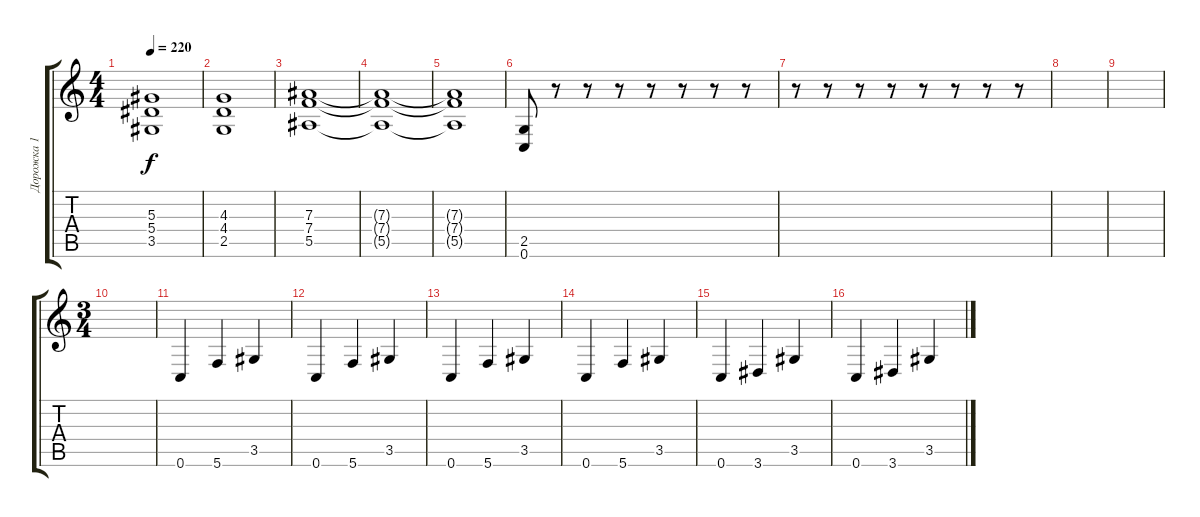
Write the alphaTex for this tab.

\track ("Дорожка 1" "Дорожка 1") {instrument distortionguitar}
\staff {score tabs}
\tuning (C4 G3 Eb3 Bb2 F2 C2) {hide}
\ts (4 4)
\tempo 220
\clef g2
\ks c
(5.3{t} 5.4{t} 3.5{t}).1{dy f} |
(4.3 4.4 2.5).1 |
(7.3 7.4 5.5).1 |
(7.3{t} 7.4{t} 5.5{t}).1 |
(7.3{t} 7.4{t} 5.5{t}).1 |
(2.5 0.6).8 r.8 r.8 r.8 r.8 r.8 r.8 r.8 |
r.8 r.8 r.8 r.8 r.8 r.8 r.8 r.8 |
|
|
\ts (3 4)
|
0.6.4 5.6.4 3.5.4 |
0.6.4 5.6.4 3.5.4 |
0.6.4 5.6.4 3.5.4 |
0.6.4 5.6.4 3.5.4 |
0.6.4 3.6.4 3.5.4 |
0.6.4 3.6.4 3.5.4
